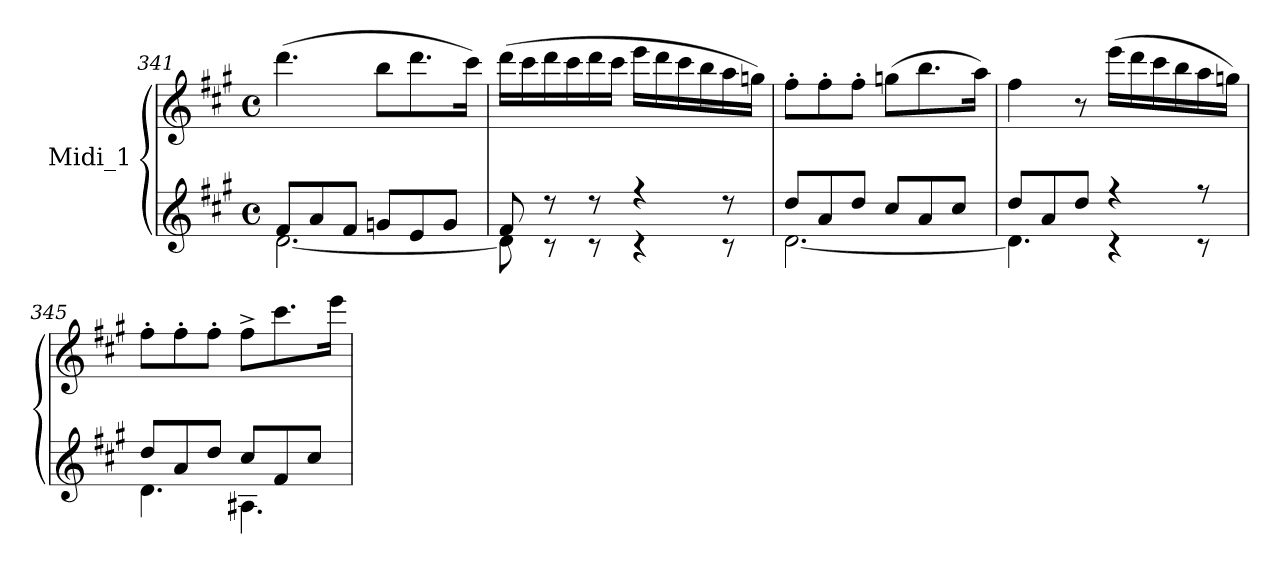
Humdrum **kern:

**kern	**kern
*part1	*part1
*staff2	*staff1
*I"Midi_1	*
!!LO:LB:g=z
*clefG2	*clefG2
*k[f#c#g#]	*k[f#c#g#]
*A:	*A:
*M4/4	*M4/4
*met(c)	*met(c)
*MM85	*MM85
=341	=341
*^	*
8f#/L	[2.d\	(>4.ddd\
8a/	.	.
8f#/J	.	.
8gn/L	.	8bb\L
8e/	.	8.ddd\
8g/J	.	.
.	.	16ccc#\Jk)
=342	=342	=342
8f#/	8d\]	(>16ddd\LL
.	.	16ccc#\
8r	8r	16ddd\
.	.	16ccc#\
8r	8r	16ddd\
.	.	16ccc#\JJ
4r	4r	16eee\LL
.	.	16ddd\
.	.	16ccc#\
.	.	16bb\
8r	8r	16aa\
.	.	16ggn\JJ)
=343	=343	=343
8dd/L	[2.d\	8ff#'\L
8a/	.	8ff#'\
8dd/J	.	8ff#'\J
8cc#/L	.	(>8ggn\L
8a/	.	8.bb\
8cc#/J	.	.
.	.	16aa\Jk)
=344	=344	=344
8dd/L	4.d\]	4ff#\
8a/	.	.
8dd/J	.	8r
4r	4r	(>16eee\LL
.	.	16ddd\
.	.	16ccc#\
.	.	16bb\
8r	8r	16aa\
.	.	16ggn\JJ)
!!LO:LB:g=z
=345	=345	=345
8dd/L	4.d\	8ff#'\L
8a/	.	8ff#'\
8dd/J	.	8ff#'\J
8cc#/L	4.A#X\	8ff#^\L
8f#/	.	8.ccc#\
8cc#/J	.	.
.	.	16eee\Jk
*v	*v	*
=	=
*-	*-
